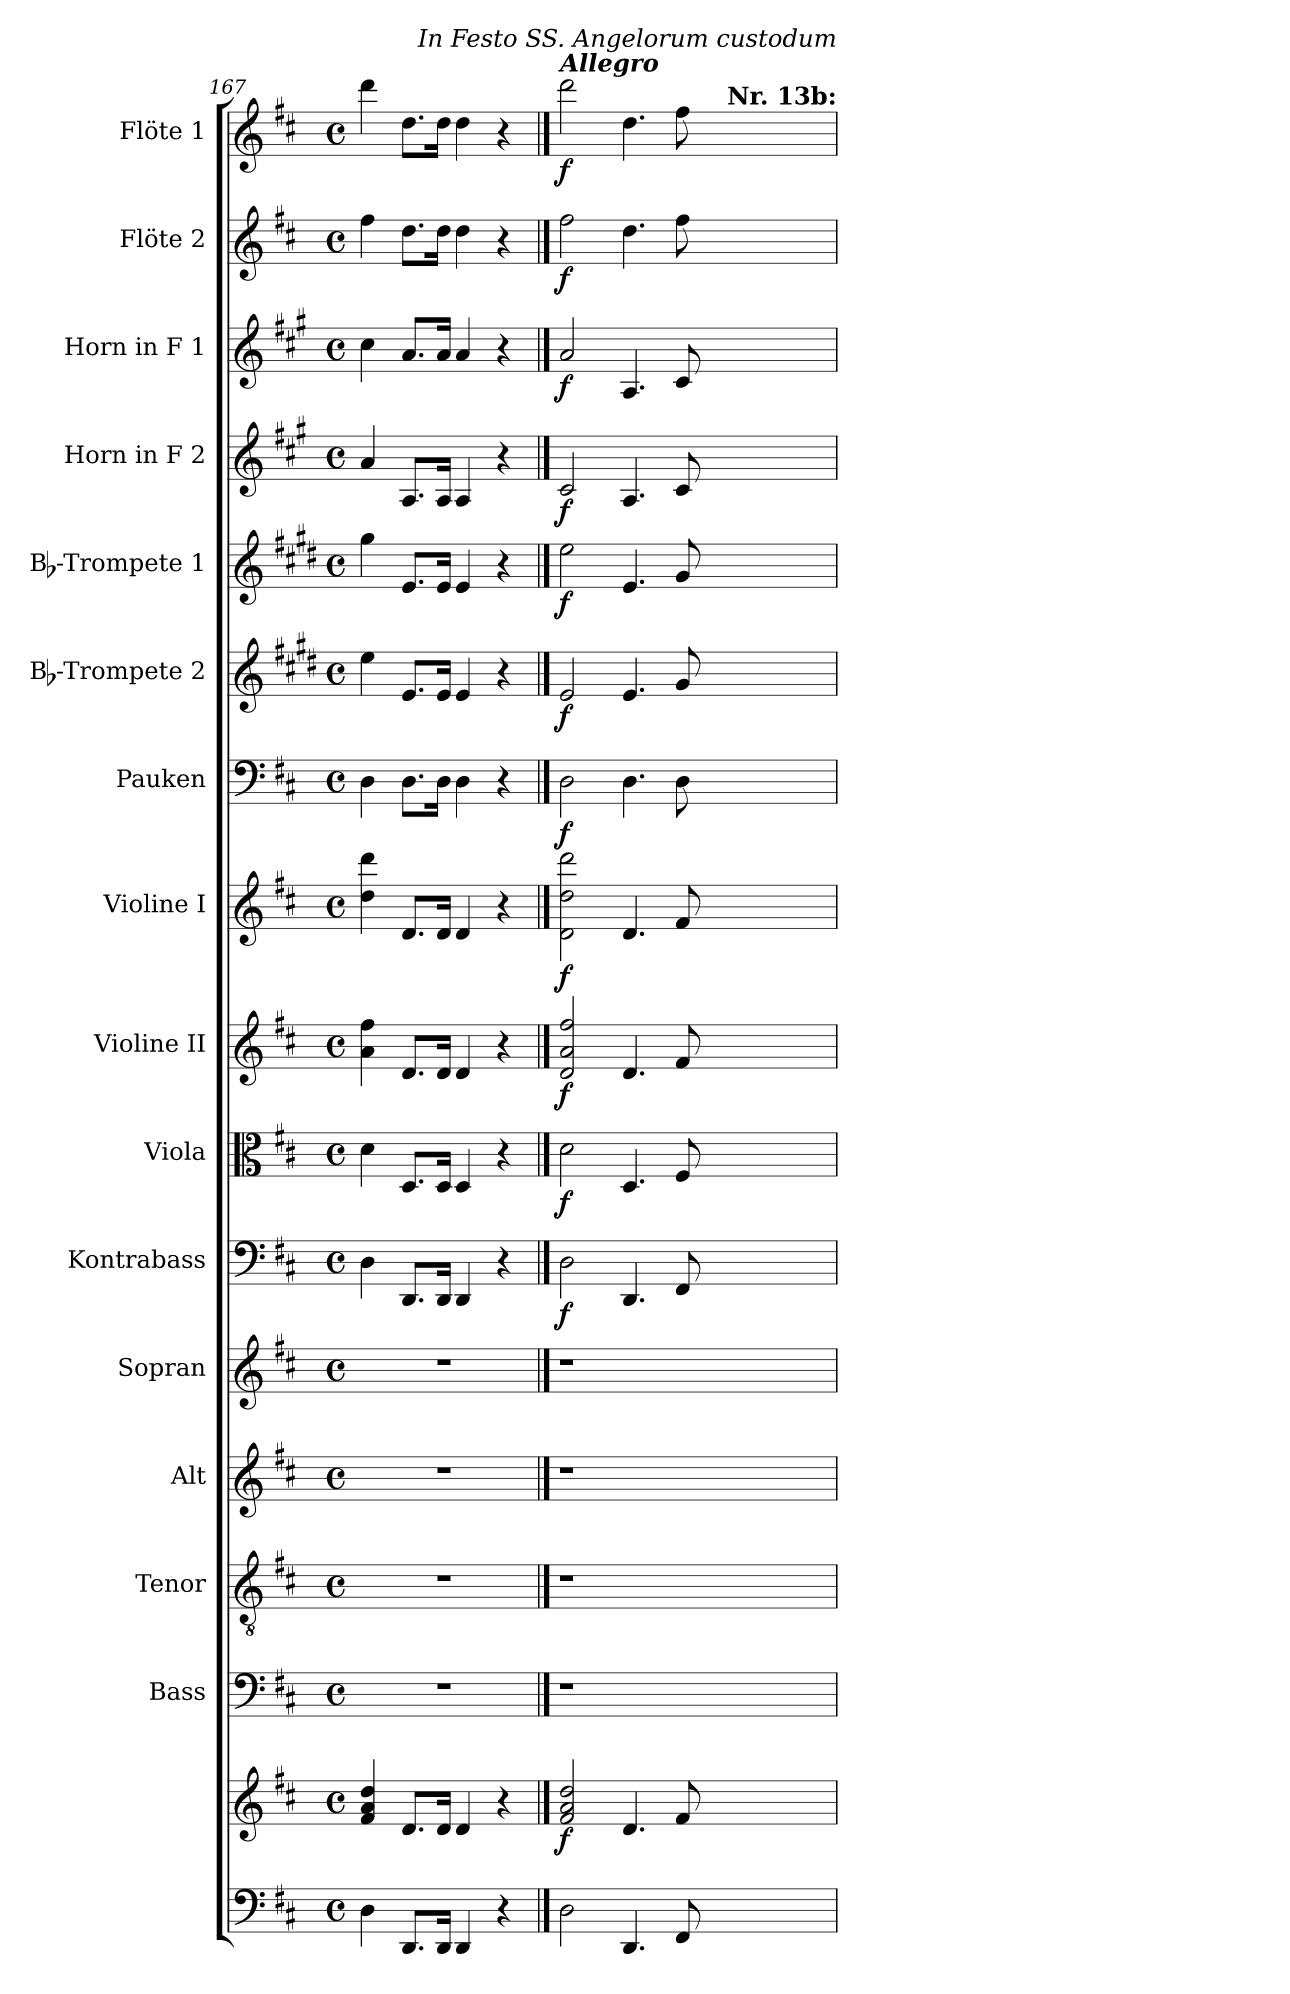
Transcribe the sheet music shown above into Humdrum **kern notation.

**kern	**kern	**dynam	**kern	**kern	**kern	**kern	**kern	**dynam	**kern	**dynam	**kern	**dynam	**kern	**dynam	**kern	**dynam	**kern	**dynam	**kern	**dynam	**kern	**dynam	**kern	**dynam	**kern	**dynam	**kern	**dynam
*part16	*part16	*part16	*part15	*part14	*part13	*part12	*part11	*part11	*part10	*part10	*part9	*part9	*part8	*part8	*part7	*part7	*part6	*part6	*part5	*part5	*part4	*part4	*part3	*part3	*part2	*part2	*part1	*part1
*staff17	*staff16	*staff16/17	*staff15	*staff14	*staff13	*staff12	*staff11	*staff11	*staff10	*staff10	*staff9	*staff9	*staff8	*staff8	*staff7	*staff7	*staff6	*staff6	*staff5	*staff5	*staff4	*staff4	*staff3	*staff3	*staff2	*staff2	*staff1	*staff1
*	*	*	*I"Bass	*I"Tenor	*I"Alt	*I"Sopran	*I"Kontrabass	*	*I"Viola	*	*I"Violine II	*	*I"Violine I	*	*I"Pauken	*	*I"Bb-Trompete 2	*	*I"Bb-Trompete 1	*	*I"Horn in F 2	*	*I"Horn in F 1	*	*I"Flöte 2	*	*I"Flöte 1	*
*	*	*	*I'B.	*I'T.	*I'A.	*I'S.	*I'Kb.	*	*I'Vla.	*	*I'Vl. II	*	*I'Vl. I	*	*I'Pk.	*	*I'Bb Trp. 2	*	*I'Bb Trp. 1	*	*	*	*	*	*I'Fl. 2	*	*I'Fl. 1	*
*clefF4	*clefG2	*	*clefF4	*clefGv2	*clefG2	*clefG2	*clefF4	*	*clefC3	*	*clefG2	*	*clefG2	*	*clefF4	*	*clefG2	*	*clefG2	*	*clefG2	*	*clefG2	*	*clefG2	*	*clefG2	*
*	*	*	*	*	*	*	*ITrd7c12	*	*	*	*	*	*	*	*	*	*ITrd1c2	*	*ITrd1c2	*	*ITrd4c7	*	*ITrd4c7	*	*	*	*	*
*k[f#c#]	*k[f#c#]	*	*k[f#c#]	*k[f#c#]	*k[f#c#]	*k[f#c#]	*k[f#c#]	*	*k[f#c#]	*	*k[f#c#]	*	*k[f#c#]	*	*k[f#c#]	*	*k[f#c#]	*	*k[f#c#]	*	*k[f#c#]	*	*k[f#c#]	*	*k[f#c#]	*	*k[f#c#]	*
*D:	*D:	*	*D:	*D:	*D:	*D:	*D:	*	*D:	*	*D:	*	*D:	*	*D:	*	*D:	*	*D:	*	*D:	*	*D:	*	*D:	*	*D:	*
*M4/4	*M4/4	*	*M4/4	*M4/4	*M4/4	*M4/4	*M4/4	*	*M4/4	*	*M4/4	*	*M4/4	*	*M4/4	*	*M4/4	*	*M4/4	*	*M4/4	*	*M4/4	*	*M4/4	*	*M4/4	*
*met(c)	*met(c)	*	*met(c)	*met(c)	*met(c)	*met(c)	*met(c)	*	*met(c)	*	*met(c)	*	*met(c)	*	*met(c)	*	*met(c)	*	*met(c)	*	*met(c)	*	*met(c)	*	*met(c)	*	*met(c)	*
=167	=167	=167	=167	=167	=167	=167	=167	=167	=167	=167	=167	=167	=167	=167	=167	=167	=167	=167	=167	=167	=167	=167	=167	=167	=167	=167	=167	=167
4D\	4f#/ 4a/ 4dd/	.	1r	1r	1r	1r	4DD\	.	4d\	.	4a\ 4ff#\	.	4dd\ 4ddd\	.	4D\	.	4dd\	.	4ff#\	.	4d/	.	4f#\	.	4ff#\	.	4ddd\	.
8.DD/L	8.d/L	.	.	.	.	.	8.DDD/L	.	8.D/L	.	8.d/L	.	8.d/L	.	8.D\L	.	8.d/L	.	8.d/L	.	8.D/L	.	8.d/L	.	8.dd\L	.	8.dd\L	.
16DD/Jk	16d/Jk	.	.	.	.	.	16DDD/Jk	.	16D/Jk	.	16d/Jk	.	16d/Jk	.	16D\Jk	.	16d/Jk	.	16d/Jk	.	16D/Jk	.	16d/Jk	.	16dd\Jk	.	16dd\Jk	.
4DD/	4d/	.	.	.	.	.	4DDD/	.	4D/	.	4d/	.	4d/	.	4D\	.	4d/	.	4d/	.	4D/	.	4d/	.	4dd\	.	4dd\	.
4r	4r	.	.	.	.	.	4r	.	4r	.	4r	.	4r	.	4r	.	4r	.	4r	.	4r	.	4r	.	4r	.	4r	.
!!LO:PB:g=z
==168	==168	==168	==168	==168	==168	==168	==168	==168	==168	==168	==168	==168	==168	==168	==168	==168	==168	==168	==168	==168	==168	==168	==168	==168	==168	==168	==168	==168
!	!	!	!	!	!	!	!	!	!	!	!	!	!	!	!	!	!	!	!	!	!	!	!	!	!	!	!LO:TX:a:Bi:t=Allegro	!
!	!	!LO:DY:b	!	!	!	!	!	!LO:DY:b	!	!LO:DY:b	!	!LO:DY:b	!	!LO:DY:b	!	!LO:DY:b	!	!LO:DY:b	!	!LO:DY:b	!	!LO:DY:b	!	!LO:DY:b	!	!LO:DY:b	!	!LO:DY:b
2D\	2f#/ 2a/ 2dd/	f	1r	1r	1r	1r	2DD\	f	2d\	f	2d/ 2a/ 2ff#/	f	2d\ 2dd\ 2ddd\	f	2D\	f	2d/	f	2dd\	f	2F#/	f	2d/	f	2ff#\	f	2ddd\	f
4.DD/	4.d/	.	.	.	.	.	4.DDD/	.	4.D/	.	4.d/	.	4.d/	.	4.D\	.	4.d/	.	4.d/	.	4.D/	.	4.D/	.	4.dd\	.	4.dd\	.
8FF#/	8f#/	.	.	.	.	.	8FFF#/	.	8F#/	.	8f#/	.	8f#/	.	8D\	.	8f#/	.	8f#/	.	8F#/	.	8F#/	.	8ff#\	.	8ff#\	.
1..ryy	1..ryy	.	1..ryy	1..ryy	1..ryy	1..ryy	1..ryy	.	1..ryy	.	1..ryy	.	1..ryy	.	1..ryy	.	1..ryy	.	1..ryy	.	1..ryy	.	1..ryy	.	1..ryy	.	1..ryy	.
!	!	!	!	!	!	!	!	!	!	!	!	!	!	!	!	!	!	!	!	!	!	!	!	!	!	!	!LO:TX:a:B:t=Nr. 13b&colon;	!
!	!	!	!	!	!	!	!	!	!	!	!	!	!	!	!	!	!	!	!	!	!	!	!	!	!	!	!LO:TX:a:i:t=In Festo SS. Angelorum custodum	!
=	=	=	=	=	=	=	=	=	=	=	=	=	=	=	=	=	=	=	=	=	=	=	=	=	=	=	=	=
*-	*-	*-	*-	*-	*-	*-	*-	*-	*-	*-	*-	*-	*-	*-	*-	*-	*-	*-	*-	*-	*-	*-	*-	*-	*-	*-	*-	*-
